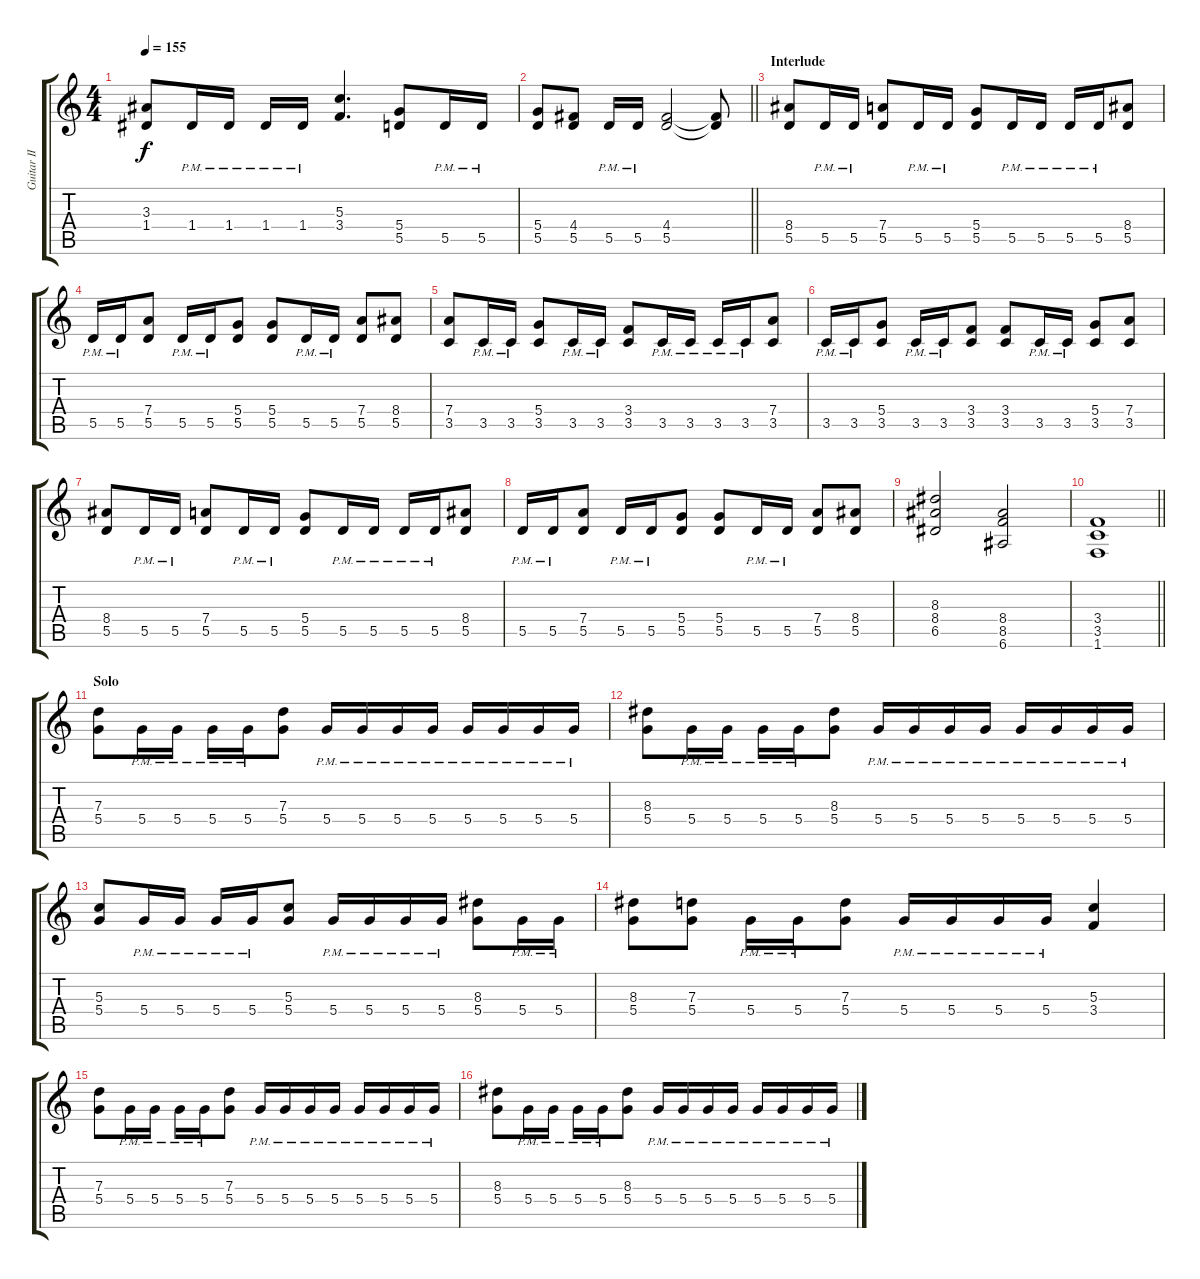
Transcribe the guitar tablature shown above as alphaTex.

\track ("Guitar II Lower" "Guitar II ") {instrument overdrivenguitar}
\staff {score tabs}
\tuning (E4 B3 G3 D3 A2 E2) {hide}
\ts (4 4)
\tempo 155
\clef g2
\ks c
(3.3 1.4).8{dy f} 1.4{pm}.16 1.4{pm}.16 1.4{pm}.16 1.4{pm}.16 (5.3 3.4).4{d} (5.4 5.5).8 5.5{pm}.16 5.5{pm}.16 |
\barLineRight lightlight
(5.4 5.5).8 (4.4 5.5).8 5.5{pm}.16 5.5{pm}.16 (4.4 5.5).2 (4.4{t} 5.5{t}).8 |
\section ("" "Interlude")
(8.4 5.5).8 5.5{pm}.16 5.5{pm}.16 (7.4 5.5).8 5.5{pm}.16 5.5{pm}.16 (5.4 5.5).8 5.5{pm}.16 5.5{pm}.16 5.5{pm}.16 5.5{pm}.16 (8.4 5.5).8 |
5.5{pm}.16 5.5{pm}.16 (7.4 5.5).8 5.5{pm}.16 5.5{pm}.16 (5.4 5.5).8 (5.4 5.5).8 5.5{pm}.16 5.5{pm}.16 (7.4 5.5).8 (8.4 5.5).8 |
(7.4 3.5).8 3.5{pm}.16 3.5{pm}.16 (5.4 3.5).8 3.5{pm}.16 3.5{pm}.16 (3.4 3.5).8 3.5{pm}.16 3.5{pm}.16 3.5{pm}.16 3.5{pm}.16 (7.4 3.5).8 |
3.5{pm}.16 3.5{pm}.16 (5.4 3.5).8 3.5{pm}.16 3.5{pm}.16 (3.4 3.5).8 (3.4 3.5).8 3.5{pm}.16 3.5{pm}.16 (5.4 3.5).8 (7.4 3.5).8 |
(8.4 5.5).8 5.5{pm}.16 5.5{pm}.16 (7.4 5.5).8 5.5{pm}.16 5.5{pm}.16 (5.4 5.5).8 5.5{pm}.16 5.5{pm}.16 5.5{pm}.16 5.5{pm}.16 (8.4 5.5).8 |
5.5{pm}.16 5.5{pm}.16 (7.4 5.5).8 5.5{pm}.16 5.5{pm}.16 (5.4 5.5).8 (5.4 5.5).8 5.5{pm}.16 5.5{pm}.16 (7.4 5.5).8 (8.4 5.5).8 |
(8.3 8.4 6.5).2 (8.4 8.5 6.6).2 |
\barLineRight lightlight
(3.4 3.5 1.6).1 |
\section ("" "Solo")
(7.3 5.4).8 5.4{pm}.16 5.4{pm}.16 5.4{pm}.16 5.4{pm}.16 (7.3 5.4).8 5.4{pm}.16 5.4{pm}.16 5.4{pm}.16 5.4{pm}.16 5.4{pm}.16 5.4{pm}.16 5.4{pm}.16 5.4{pm}.16 |
(8.3 5.4).8 5.4{pm}.16 5.4{pm}.16 5.4{pm}.16 5.4{pm}.16 (8.3 5.4).8 5.4{pm}.16 5.4{pm}.16 5.4{pm}.16 5.4{pm}.16 5.4{pm}.16 5.4{pm}.16 5.4{pm}.16 5.4{pm}.16 |
(5.3 5.4).8 5.4{pm}.16 5.4{pm}.16 5.4{pm}.16 5.4{pm}.16 (5.3 5.4).8 5.4{pm}.16 5.4{pm}.16 5.4{pm}.16 5.4{pm}.16 (8.3 5.4).8 5.4{pm}.16 5.4{pm}.16 |
(8.3 5.4).8 (7.3 5.4).8 5.4{pm}.16 5.4{pm}.16 (7.3 5.4).8 5.4{pm}.16 5.4{pm}.16 5.4{pm}.16 5.4{pm}.16 (5.3 3.4).4 |
(7.3 5.4).8 5.4{pm}.16 5.4{pm}.16 5.4{pm}.16 5.4{pm}.16 (7.3 5.4).8 5.4{pm}.16 5.4{pm}.16 5.4{pm}.16 5.4{pm}.16 5.4{pm}.16 5.4{pm}.16 5.4{pm}.16 5.4{pm}.16 |
(8.3 5.4).8 5.4{pm}.16 5.4{pm}.16 5.4{pm}.16 5.4{pm}.16 (8.3 5.4).8 5.4{pm}.16 5.4{pm}.16 5.4{pm}.16 5.4{pm}.16 5.4{pm}.16 5.4{pm}.16 5.4{pm}.16 5.4{pm}.16
